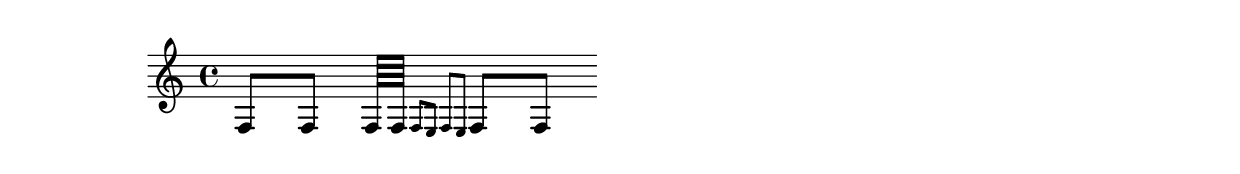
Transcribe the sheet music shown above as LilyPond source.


\version "1.9.1"
\header{
texidoc="
Beams should always reach the middle staff line.  The second beam
counting from the note head side, should never be lower than the
second staff line.  This does not hold for grace note beams.
Override with @code{noStemExtend}.
"
}


\score { 
  \context Voice \notes\relative c {
     f8[ f]   f64[ f] 
    \grace { 
       f8[ e8] 
      \property Voice.Stem \override #'no-stem-extend = ##f
       f8[ e8] 
      \property Voice.Stem \revert #'no-stem-extend
    }
	 f8[ f]
	
  }
  \paper {
    raggedright = ##t
  }  
  \midi { }
}
